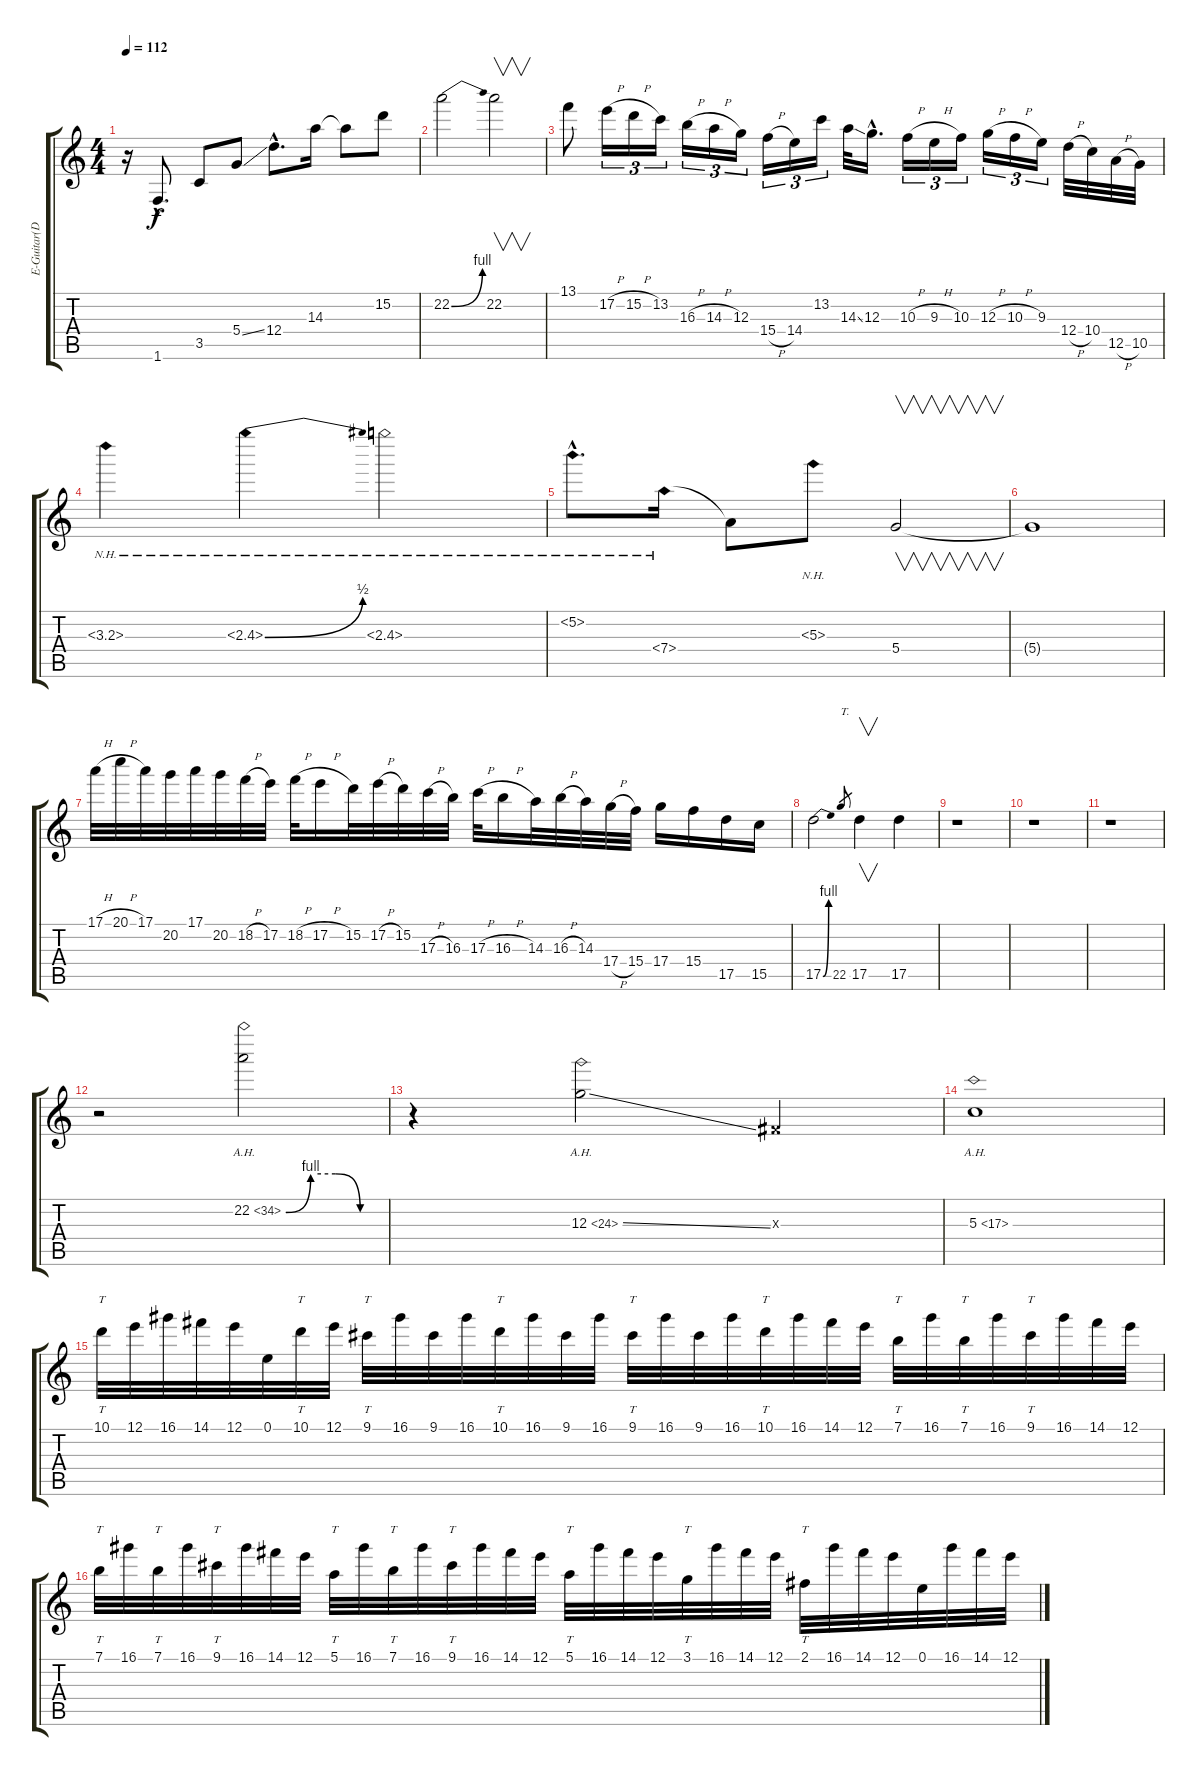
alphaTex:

\track ("E-Guitar(Distortion)" "E-Guitar(D") {instrument distortionguitar}
\staff {score tabs}
\tuning (E4 B3 G3 D3 A2 E2) {hide}
\ts (4 4)
\tempo 112
\clef g2
\ks c
r.16{dy f} 1.6{hac}.8{d} 3.5.8 5.4{ss}.8 12.4{hac}.8{d} 14.3.16 14.3{t}.8 15.2.8 |
22.2{be (bend 0 0 60 4)}.2 22.2.2{v} |
13.1.8 17.2{h}.16{tu (3 2)} 15.2{h}.16{tu (3 2)} 13.2.16{tu (3 2)} 16.3{h}.16{tu (3 2)} 14.3{h}.16{tu (3 2)} 12.3.16{tu (3 2)} 15.4{h}.16{tu (3 2)} 14.4.16{tu (3 2)} 13.2.16{tu (3 2)} 14.3{ss}.32 12.3{hac}.16{d} 10.3{h}.16{tu (3 2)} 9.3{h}.16{tu (3 2)} 10.3.16{tu (3 2)} 12.3{h}.16{tu (3 2)} 10.3{h}.16{tu (3 2)} 9.3.16{tu (3 2)} 12.4{h}.32 10.4.32 12.5{h}.32 10.5.32 |
3.3{nh}.4 2.3{be (bend 0 0 60 2) nh}.4 2.3{nh}.2 |
5.2{nh hac}.8{d} 7.4{nh}.16 7.4{t}.8 5.3{nh}.8 5.4.2{v} |
5.4{t}.1 |
17.1{h}.32 20.1{h}.32 17.1.32 20.2.32 17.1.32 20.2.32 18.2{h}.32 17.2.32 18.2{h}.32 17.2{h}.16 15.2.32 17.2{h}.32 15.2.32 17.3{h}.32 16.3.32 17.3{h}.32 16.3{h}.16 14.3.32 16.3{h}.32 14.3.32 17.4{h}.32 15.4.32 17.4.16 15.4.16 17.5.16 15.5.16 |
17.5{be (bend 0 0 60 4)}.2{txt "         T."} 22.5.8{gr} 17.5.4{v} 17.5.4 |
r.1 |
r.1 |
r.1 |
r.2 22.2{be (custom 0 0 15 4 30 4 45 0 60 0) ah 12}.2 |
r.4 12.3{ah 12 ss}.2 -1.3{x}.4 |
5.3{ah 12}.1 |
10.1.32{tt} 12.1.32 16.1.32 14.1.32 12.1.32 0.1.32 10.1.32{tt} 12.1.32 9.1.32{tt} 16.1.32 9.1.32 16.1.32 10.1.32{tt} 16.1.32 9.1.32 16.1.32 9.1.32{tt} 16.1.32 9.1.32 16.1.32 10.1.32{tt} 16.1.32 14.1.32 12.1.32 7.1.32{tt} 16.1.32 7.1.32{tt} 16.1.32 9.1.32{tt} 16.1.32 14.1.32 12.1.32 |
7.1.32{tt} 16.1.32 7.1.32{tt} 16.1.32 9.1.32{tt} 16.1.32 14.1.32 12.1.32 5.1.32{tt} 16.1.32 7.1.32{tt} 16.1.32 9.1.32{tt} 16.1.32 14.1.32 12.1.32 5.1.32{tt} 16.1.32 14.1.32 12.1.32 3.1.32{tt} 16.1.32 14.1.32 12.1.32 2.1.32{tt} 16.1.32 14.1.32 12.1.32 0.1.32 16.1.32 14.1.32 12.1{ss}.32
